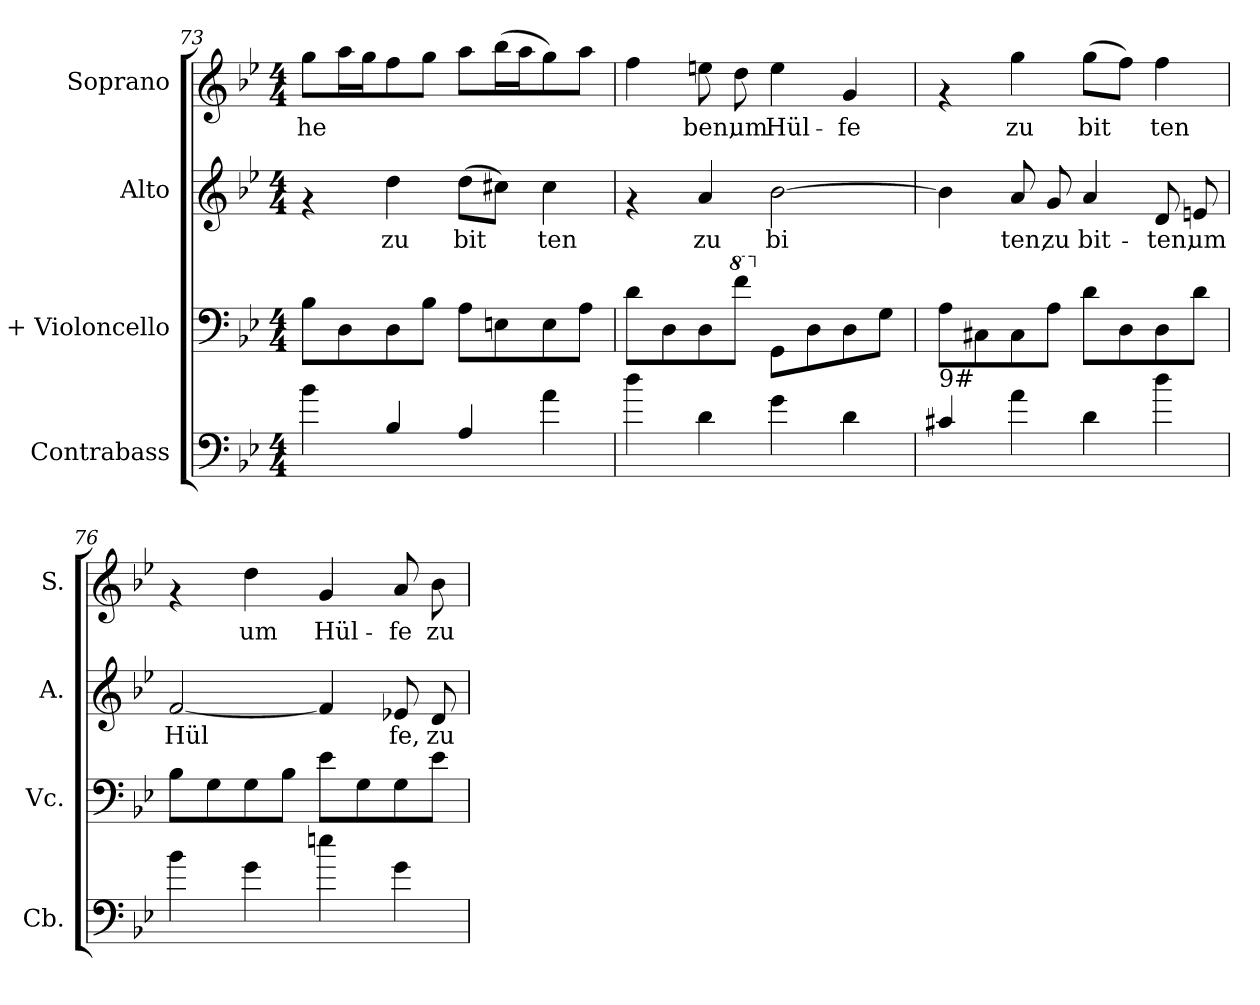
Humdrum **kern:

**kern	**kern	**kern	**text	**kern	**text
*part4	*part3	*part2	*part2	*part1	*part1
*staff4	*staff3	*staff2	*staff2	*staff1	*staff1
*I"Contrabass	*I"+  Violoncello	*I"Alto	*	*I"Soprano	*
*I'Cb.	*I'Vc.	*I'A.	*	*I'S.	*
*clefF4	*clefF4	*clefG2	*	*clefG2	*
*ITrd7c12	*	*	*	*	*
*k[b-e-]	*k[b-e-]	*k[b-e-]	*	*k[b-e-]	*
*B-:	*B-:	*B-:	*	*B-:	*
*M4/4	*M4/4	*M4/4	*	*M4/4	*
=73	=73	=73	=73	=73	=73
!	!	!	!	!	!LO:LY:b:cj
4B-\	8B-\L	4rf	.	8gg\L	he-
!	!	!	!	!	!LO:LY:b:cj
.	8D\	.	.	16aa\	--
!	!	!	!	!	!LO:LY:b:cj
.	.	.	.	16gg\	--
!	!	!	!LO:LY:b:cj	!	!LO:LY:b:cj
4BB->/	8D\	4dd\	zu	8ff\	--
!	!	!	!	!	!LO:LY:b:cj
.	8B-\J	.	.	8gg\J	--
!	!	!	!LO:LY:b:cj	!	!LO:LY:b:cj
4AA/	8A\L	(>8dd\L	bit-	8aa\L	--
!	!	!	!LO:LY:b:cj	!	!LO:LY:b:cj
.	8En\	8cc#X\J)	--	(<16bb-\	--
!	!	!	!	!	!LO:LY:b:cj
.	.	.	.	16aa\	--
!	!	!	!LO:LY:b:cj	!	!LO:LY:b:cj
4A\	8E\	4cc#\	-ten	8gg\)	--
!	!	!	!	!	!LO:LY:b:cj
.	8A\J	.	.	8aa\J	--
!!LO:PB:g=z
=74	=74	=74	=74	=74	=74
!	!	!	!	!	!LO:LY:b:cj
4d\	8d\L	4rf	.	4ff\	--
.	8D\	.	.	.	.
!	!	!	!LO:LY:b:cj	!	!LO:LY:b:cj
4D\	8D\	4a/	zu	8een\	-ben,
*	*8va	*	*	*	*
!	!	!	!	!	!LO:LY:b:cj
.	8ff\J	.	.	8dd\	um
*	*X8va	*	*	*	*
!	!	!	!LO:LY:b:cj	!	!LO:LY:b:cj
4G\	8GG\L	[>2b-\	bi-	4ee\	Hül-
.	8D\	.	.	.	.
!	!	!	!	!	!LO:LY:b:cj
4D\	8D\	.	.	4g/	-fe
.	8G\J	.	.	.	.
=75	=75	=75	=75	=75	=75
!	!LO:TX:b:t=9#	!	!	!	!
!	!	!	!LO:LY:b:cj	!	!
4C#X/	8A\L	4b-\]	--	4rf	.
.	8C#X\	.	.	.	.
!	!	!	!LO:LY:b:cj	!	!LO:LY:b:cj
4A\	8C#\	8a/	-ten,	4gg\	zu
!	!	!	!LO:LY:b:cj	!	!
.	8A\J	8g/	zu	.	.
!	!	!	!LO:LY:b:cj	!	!LO:LY:b:cj
4D\	8d<\L	4a/	bit-	(>8gg\L	bit-
!	!	!	!	!	!LO:LY:b:cj
.	8D\	.	.	8ff\J)	--
!	!	!	!LO:LY:b:cj	!	!LO:LY:b:cj
4d\	8D\	8d/	-ten,	4ff\	-ten
!	!	!	!LO:LY:b:cj	!	!
.	8d\J	8en/	um	.	.
=76	=76	=76	=76	=76	=76
!	!	!	!LO:LY:b:cj	!	!
4B-\	8B-\L	[<2f/	Hül-	4rf	.
.	8G\	.	.	.	.
!	!	!	!	!	!LO:LY:b:cj
4G\	8G\	.	.	4dd\	um
.	8B-\J	.	.	.	.
!	!	!	!LO:LY:b:cj	!	!LO:LY:b:cj
4en\	8e-\L	4f/]	--	4g/	Hül-
.	8G\	.	.	.	.
!	!	!	!LO:LY:b:cj	!	!LO:LY:b:cj
4G\	8G\	8e-X/	-fe,	8a/	-fe
!	!	!	!LO:LY:b:cj	!	!LO:LY:b:cj
.	8e-\J	8d/	zu	8b-\	zu
=	=	=	=	=	=
*-	*-	*-	*-	*-	*-
